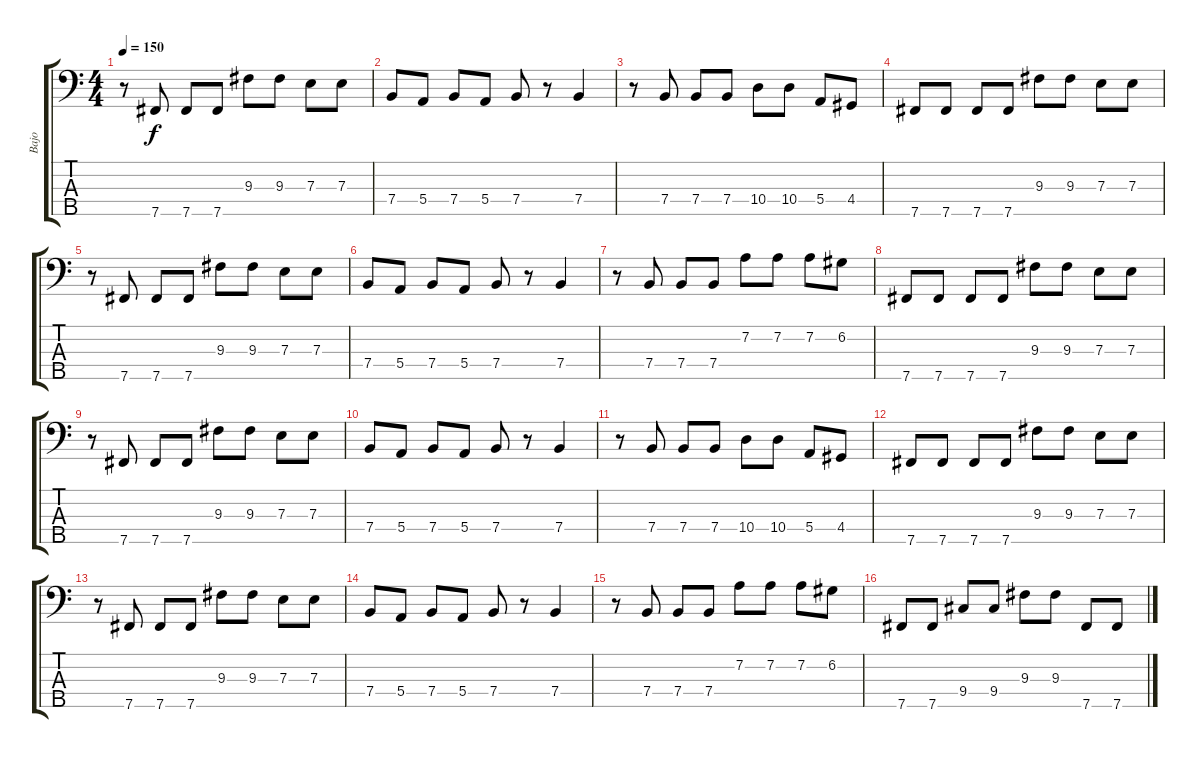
\track ("Bajo" "Bajo") {instrument electricbassfinger}
\staff {score tabs}
\tuning (G2 D2 A1 E1 B0) {hide}
\ts (4 4)
\tempo 150
\clef f4
\ks c
r.8{dy f} 7.5.8 7.5.8 7.5.8 9.3.8 9.3.8 7.3.8 7.3.8 |
7.4.8 5.4.8 7.4.8 5.4.8 7.4.8 r.8 7.4.4 |
r.8 7.4.8 7.4.8 7.4.8 10.4.8 10.4.8 5.4.8 4.4.8 |
7.5.8 7.5.8 7.5.8 7.5.8 9.3.8 9.3.8 7.3.8 7.3.8 |
r.8 7.5.8 7.5.8 7.5.8 9.3.8 9.3.8 7.3.8 7.3.8 |
7.4.8 5.4.8 7.4.8 5.4.8 7.4.8 r.8 7.4.4 |
r.8 7.4.8 7.4.8 7.4.8 7.2.8 7.2.8 7.2.8 6.2.8 |
7.5.8 7.5.8 7.5.8 7.5.8 9.3.8 9.3.8 7.3.8 7.3.8 |
r.8 7.5.8 7.5.8 7.5.8 9.3.8 9.3.8 7.3.8 7.3.8 |
7.4.8 5.4.8 7.4.8 5.4.8 7.4.8 r.8 7.4.4 |
r.8 7.4.8 7.4.8 7.4.8 10.4.8 10.4.8 5.4.8 4.4.8 |
7.5.8 7.5.8 7.5.8 7.5.8 9.3.8 9.3.8 7.3.8 7.3.8 |
r.8 7.5.8 7.5.8 7.5.8 9.3.8 9.3.8 7.3.8 7.3.8 |
7.4.8 5.4.8 7.4.8 5.4.8 7.4.8 r.8 7.4.4 |
r.8 7.4.8 7.4.8 7.4.8 7.2.8 7.2.8 7.2.8 6.2.8 |
7.5.8 7.5.8 9.4.8 9.4.8 9.3.8 9.3.8 7.5.8 7.5.8
